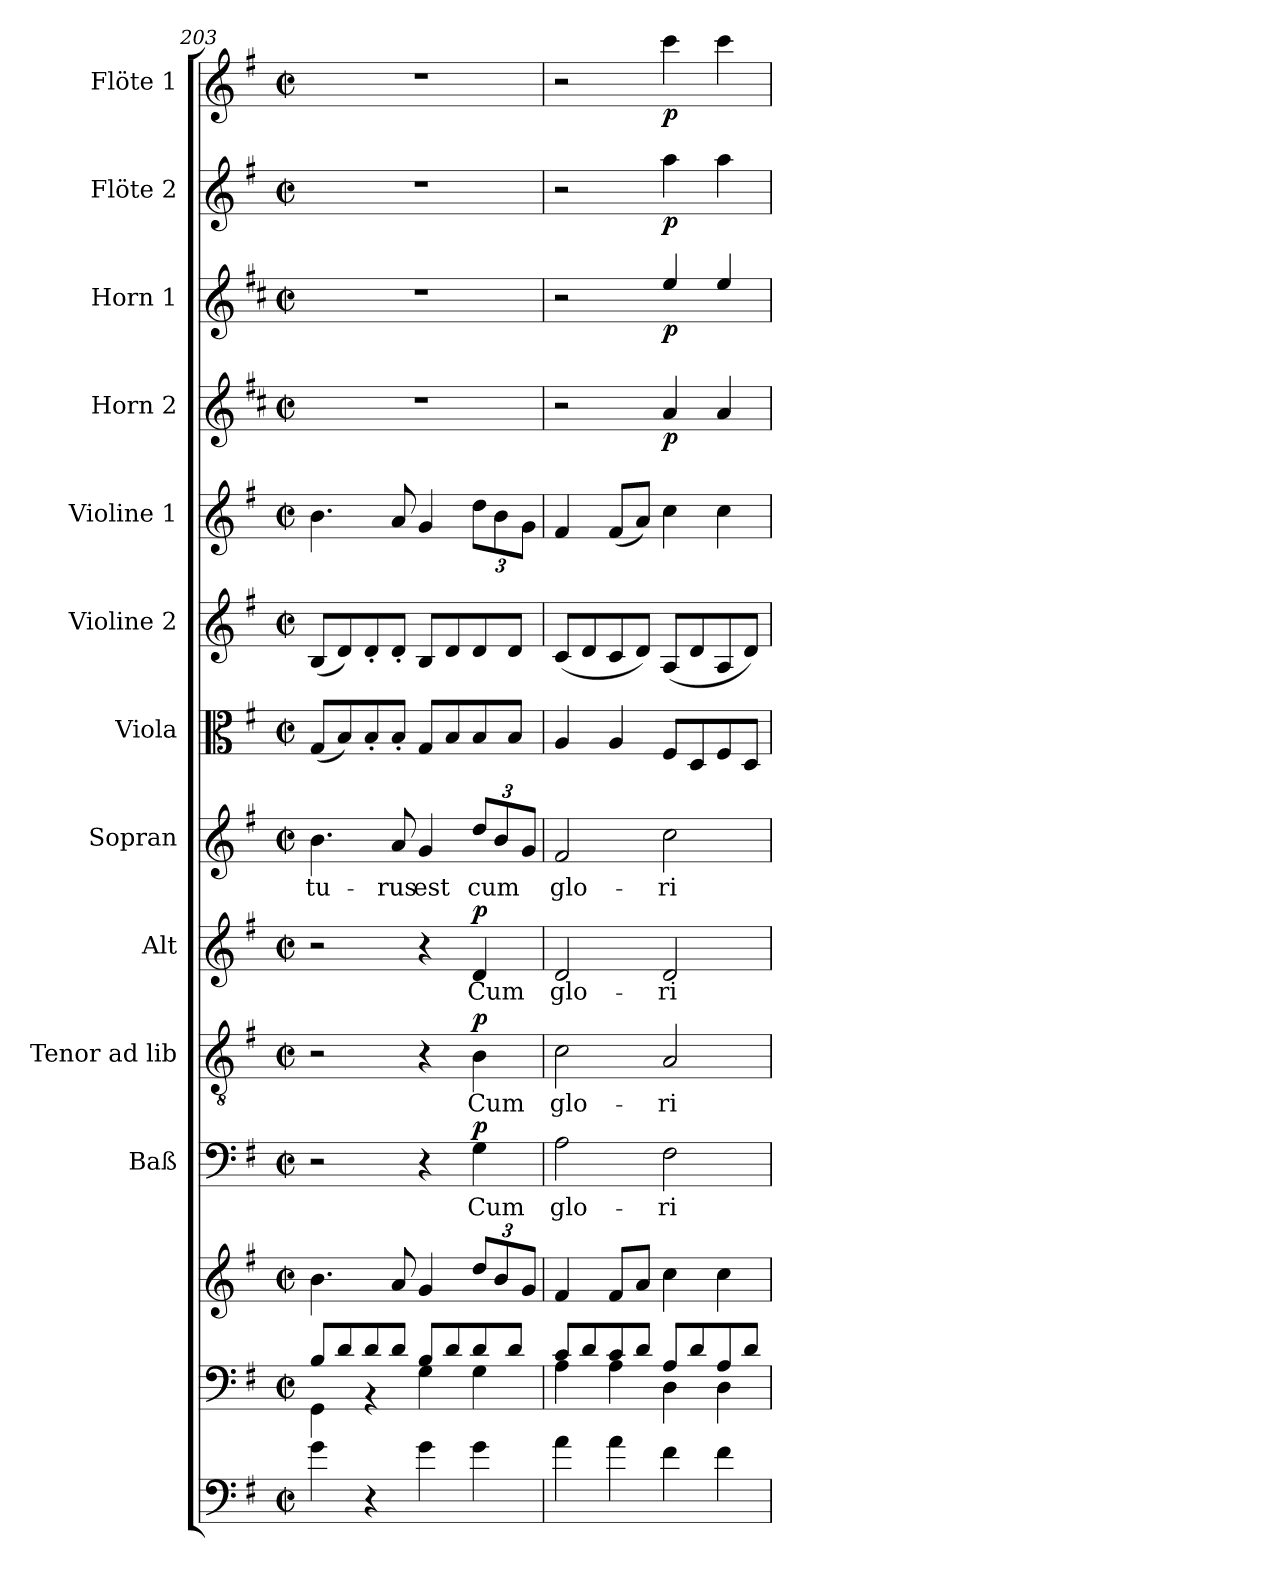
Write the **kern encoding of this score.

**kern	**kern	**kern	**kern	**text	**dynam	**kern	**text	**dynam	**kern	**text	**dynam	**kern	**text	**kern	**kern	**kern	**kern	**dynam	**kern	**dynam	**kern	**dynam	**kern	**dynam
*part13	*part12	*part12	*part11	*part11	*part11	*part10	*part10	*part10	*part9	*part9	*part9	*part8	*part8	*part7	*part6	*part5	*part4	*part4	*part3	*part3	*part2	*part2	*part1	*part1
*staff14	*staff13	*staff12	*staff11	*staff11	*staff11	*staff10	*staff10	*staff10	*staff9	*staff9	*staff9	*staff8	*staff8	*staff7	*staff6	*staff5	*staff4	*staff4	*staff3	*staff3	*staff2	*staff2	*staff1	*staff1
*	*	*	*I"Baß	*	*	*I"Tenor ad lib	*	*	*I"Alt	*	*	*I"Sopran	*	*I"Viola	*I"Violine 2	*I"Violine 1	*I"Horn 2	*	*I"Horn 1	*	*I"Flöte 2	*	*I"Flöte 1	*
*	*	*	*I'Baß	*	*	*I'Ten	*	*	*I'Alt	*	*	*I'Sop	*	*I'Vla.	*I'Vln. 2	*I'Vln. 1	*I'Hrn. 2	*	*I'Hrn. 1	*	*I'Fl. 2	*	*I'Fl. 1	*
*clefF4	*clefF4	*clefG2	*clefF4	*	*	*clefGv2	*	*	*clefG2	*	*	*clefG2	*	*clefC3	*clefG2	*clefG2	*clefG2	*	*clefG2	*	*clefG2	*	*clefG2	*
*ITrd7c12	*	*	*	*	*	*	*	*	*	*	*	*	*	*	*	*	*ITrd4c7	*	*ITrd4c7	*	*	*	*	*
*k[f#]	*k[f#]	*k[f#]	*k[f#]	*	*	*k[f#]	*	*	*k[f#]	*	*	*k[f#]	*	*k[f#]	*k[f#]	*k[f#]	*k[f#]	*	*k[f#]	*	*k[f#]	*	*k[f#]	*
*G:	*G:	*G:	*G:	*	*	*G:	*	*	*G:	*	*	*G:	*	*G:	*G:	*G:	*G:	*	*G:	*	*G:	*	*G:	*
*M2/2	*M2/2	*M2/2	*M2/2	*	*	*M2/2	*	*	*M2/2	*	*	*M2/2	*	*M2/2	*M2/2	*M2/2	*M2/2	*	*M2/2	*	*M2/2	*	*M2/2	*
*met(c|)	*met(c|)	*met(c|)	*met(c|)	*	*	*met(c|)	*	*	*met(c|)	*	*	*met(c|)	*	*met(c|)	*met(c|)	*met(c|)	*met(c|)	*	*met(c|)	*	*met(c|)	*	*met(c|)	*
=203	=203	=203	=203	=203	=203	=203	=203	=203	=203	=203	=203	=203	=203	=203	=203	=203	=203	=203	=203	=203	=203	=203	=203	=203
*	*^	*	*	*	*	*	*	*	*	*	*	*	*	*	*	*	*	*	*	*	*	*	*	*
!	!	!	!	!	!	!	!	!	!	!	!	!	!	!LO:LY:b	!	!	!	!	!	!	!	!	!	!	!
4G\	8B/L	4GG\	4.b\	2r	.	.	2r	.	.	2r	.	.	4.b\	-tu-	(<8G/L	(<8B/L	4.b\	1r	.	1r	.	1r	.	1r	.
.	8d/	.	.	.	.	.	.	.	.	.	.	.	.	.	8B/)	8d/)	.	.	.	.	.	.	.	.	.
4r	8d/	4r	.	.	.	.	.	.	.	.	.	.	.	.	8B'</	8d'</	.	.	.	.	.	.	.	.	.
!	!	!	!	!	!	!	!	!	!	!	!	!	!	!LO:LY:b	!	!	!	!	!	!	!	!	!	!	!
.	8d/J	.	8a/	.	.	.	.	.	.	.	.	.	8a/	-rus	8B'</J	8d'</J	8a/	.	.	.	.	.	.	.	.
!	!	!	!	!	!	!	!	!	!	!	!	!	!	!LO:LY:b	!	!	!	!	!	!	!	!	!	!	!
4G\	8B/L	4G\	4g/	4r	.	.	4r	.	.	4r	.	.	4g/	est	8G/L	8B/L	4g/	.	.	.	.	.	.	.	.
.	8d/	.	.	.	.	.	.	.	.	.	.	.	.	.	8B/	8d/	.	.	.	.	.	.	.	.	.
!	!	!	!	!	!LO:LY:b	!LO:DY:a	!	!LO:LY:b	!LO:DY:a	!	!LO:LY:b	!LO:DY:a	!	!LO:LY:b	!	!	!	!	!	!	!	!	!	!	!
4G\	8d/	4G\	12dd/L	4G\	Cum	p	4B\	Cum	p	4d/	Cum	p	12dd/L	cum	8B/	8d/	12dd\L	.	.	.	.	.	.	.	.
.	.	.	12b/	.	.	.	.	.	.	.	.	.	12b/	.	.	.	12b\	.	.	.	.	.	.	.	.
.	8d/J	.	.	.	.	.	.	.	.	.	.	.	.	.	8B/J	8d/J	.	.	.	.	.	.	.	.	.
.	.	.	12g/J	.	.	.	.	.	.	.	.	.	12g/J	.	.	.	12g\J	.	.	.	.	.	.	.	.
!!LO:PB:g=z
=204	=204	=204	=204	=204	=204	=204	=204	=204	=204	=204	=204	=204	=204	=204	=204	=204	=204	=204	=204	=204	=204	=204	=204	=204	=204
!	!	!	!	!	!LO:LY:b	!	!	!LO:LY:b	!	!	!LO:LY:b	!	!	!LO:LY:b	!	!	!	!	!	!	!	!	!	!	!
4A\	8c/L	4A\	4f#/	2A\	glo-	.	2c\	glo-	.	2d/	glo-	.	2f#/	glo-	4A/	(<8c/L	4f#/	2r	.	2r	.	2r	.	2r	.
.	8d/	.	.	.	.	.	.	.	.	.	.	.	.	.	.	8d/	.	.	.	.	.	.	.	.	.
4A\	8c/	4A\	8f#/L	.	.	.	.	.	.	.	.	.	.	.	4A/	8c/	(<8f#/L	.	.	.	.	.	.	.	.
.	8d/J	.	8a/J	.	.	.	.	.	.	.	.	.	.	.	.	8d/J)	8a/J)	.	.	.	.	.	.	.	.
!	!	!	!	!	!LO:LY:b	!	!	!LO:LY:b	!	!	!LO:LY:b	!	!	!LO:LY:b	!	!	!	!	!LO:DY:b	!	!LO:DY:b	!	!LO:DY:b	!	!LO:DY:b
4F#\	8A/L	4D\	4cc\	2F#\	-ri-	.	2A/	-ri-	.	2d/	-ri-	.	2cc\	-ri-	8F#/L	(<8A/L	4cc\	4d/	p	4a/	p	4aa\	p	4ccc\	p
.	8d/	.	.	.	.	.	.	.	.	.	.	.	.	.	8D/	8d/	.	.	.	.	.	.	.	.	.
4F#\	8A/	4D\	4cc\	.	.	.	.	.	.	.	.	.	.	.	8F#/	8A/	4cc\	4d/	.	4a/	.	4aa\	.	4ccc\	.
.	8d/J	.	.	.	.	.	.	.	.	.	.	.	.	.	8D/J	8d/J)	.	.	.	.	.	.	.	.	.
*	*v	*v	*	*	*	*	*	*	*	*	*	*	*	*	*	*	*	*	*	*	*	*	*	*	*
=	=	=	=	=	=	=	=	=	=	=	=	=	=	=	=	=	=	=	=	=	=	=	=	=
*-	*-	*-	*-	*-	*-	*-	*-	*-	*-	*-	*-	*-	*-	*-	*-	*-	*-	*-	*-	*-	*-	*-	*-	*-
